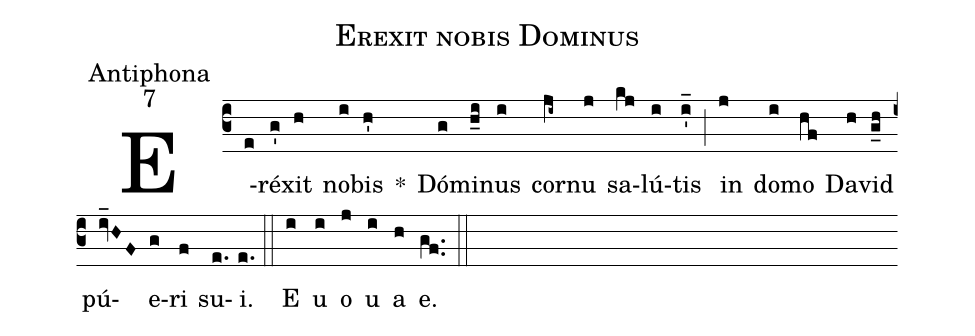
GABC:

name:Erexit nobis Dominus;
office-part:Antiphona;
mode:7;
%%
(c3) E(e)ré(g')xit(h) no(i)bis(h') *() Dó(g)mi(h_i)nus(i) cor(ji~)nu(j) sa(kj)lú(i)tis(i'_) (;) in(j) do(i)mo(hf) Da(h)vid(g_h) pú(iv_HF)e(g)ri(f) su(e.)i.(e.) (::) <eu>E(i) u(i) o(j) u(i) a(h) e.</eu>(gf..) (::)
